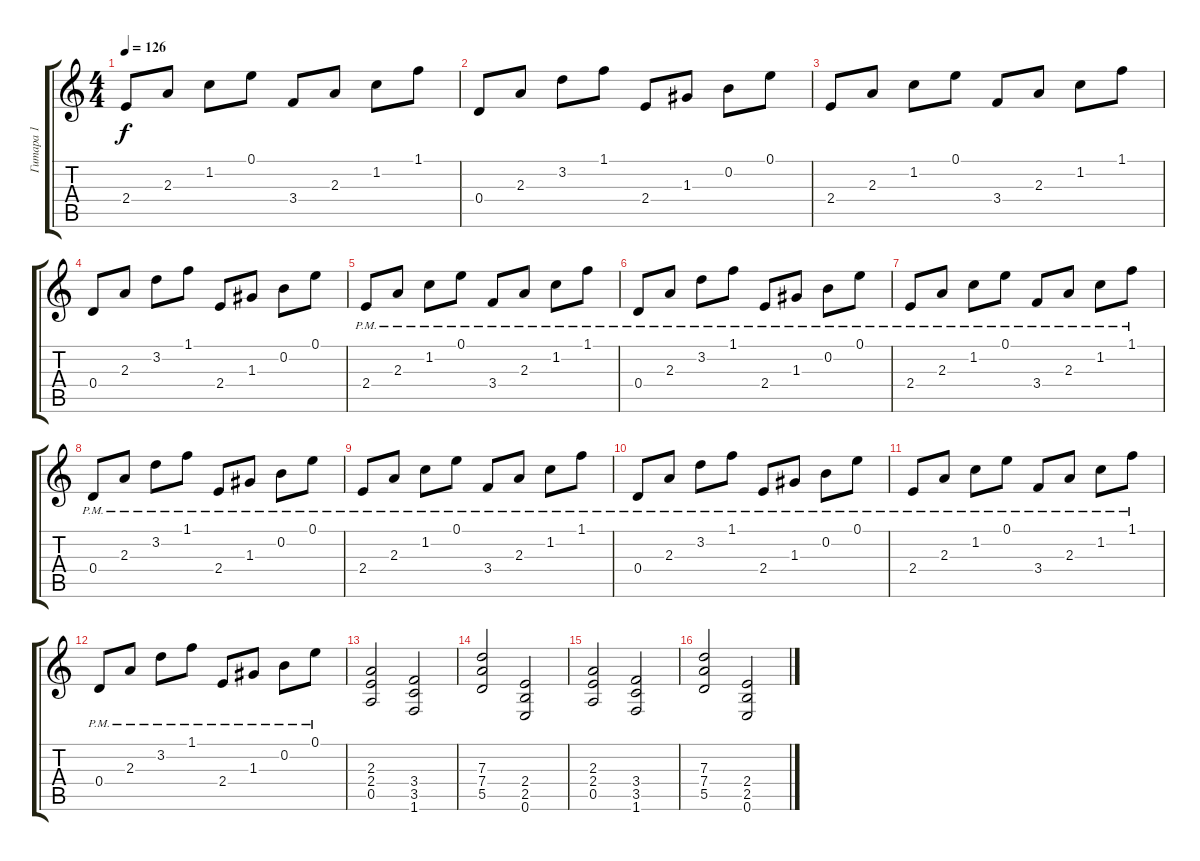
\track ("Гитара 1" "Гитара 1") {instrument electricguitarclean}
\staff {score tabs}
\tuning (E4 B3 G3 D3 A2 E2) {hide}
\ts (4 4)
\tempo 126
\clef g2
\ks c
2.4.8{dy f} 2.3.8 1.2.8 0.1.8 3.4.8 2.3.8 1.2.8 1.1.8 |
0.4.8 2.3.8 3.2.8 1.1.8 2.4.8 1.3.8 0.2.8 0.1.8 |
2.4.8 2.3.8 1.2.8 0.1.8 3.4.8 2.3.8 1.2.8 1.1.8 |
0.4.8 2.3.8 3.2.8 1.1.8 2.4.8 1.3.8 0.2.8 0.1.8 |
2.4{pm}.8{volume 16 instrument overdrivenguitar} 2.3{pm}.8 1.2{pm}.8 0.1{pm}.8 3.4{pm}.8 2.3{pm}.8 1.2{pm}.8 1.1{pm}.8 |
0.4{pm}.8 2.3{pm}.8 3.2{pm}.8 1.1{pm}.8 2.4{pm}.8 1.3{pm}.8 0.2{pm}.8 0.1{pm}.8 |
2.4{pm}.8 2.3{pm}.8 1.2{pm}.8 0.1{pm}.8 3.4{pm}.8 2.3{pm}.8 1.2{pm}.8 1.1{pm}.8 |
0.4{pm}.8 2.3{pm}.8 3.2{pm}.8 1.1{pm}.8 2.4{pm}.8 1.3{pm}.8 0.2{pm}.8 0.1{pm}.8 |
2.4{pm}.8 2.3{pm}.8 1.2{pm}.8 0.1{pm}.8 3.4{pm}.8 2.3{pm}.8 1.2{pm}.8 1.1{pm}.8 |
0.4{pm}.8 2.3{pm}.8 3.2{pm}.8 1.1{pm}.8 2.4{pm}.8 1.3{pm}.8 0.2{pm}.8 0.1{pm}.8 |
2.4{pm}.8 2.3{pm}.8 1.2{pm}.8 0.1{pm}.8 3.4{pm}.8 2.3{pm}.8 1.2{pm}.8 1.1{pm}.8 |
0.4{pm}.8 2.3{pm}.8 3.2{pm}.8 1.1{pm}.8 2.4{pm}.8 1.3{pm}.8 0.2{pm}.8 0.1{pm}.8 |
(2.3 2.4 0.5).2 (3.4 3.5 1.6).2 |
(7.3 7.4 5.5).2 (2.4 2.5 0.6).2 |
(2.3 2.4 0.5).2 (3.4 3.5 1.6).2 |
(7.3 7.4 5.5).2 (2.4 2.5 0.6).2
